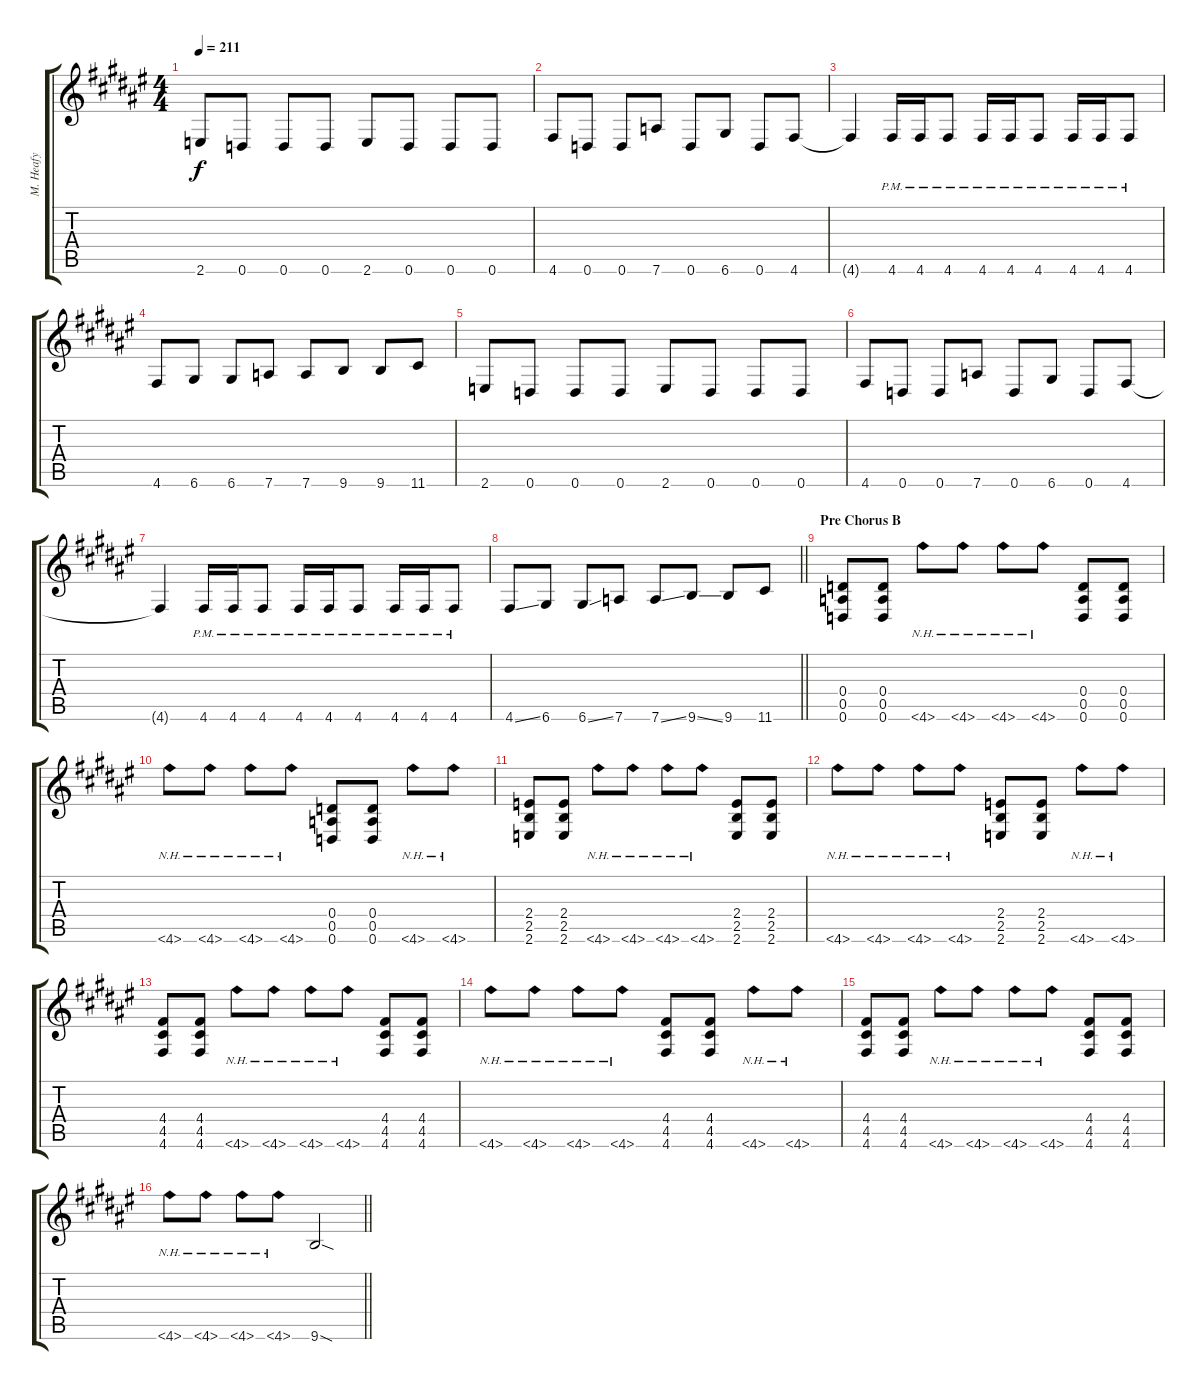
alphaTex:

\track ("M. Heafy" "M. Heafy") {instrument overdrivenguitar}
\staff {score tabs}
\tuning (E4 B3 G3 D3 A2 D2) {hide}
\ts (4 4)
\tempo 211
\clef g2
\ks d#minor
2.6.8{dy f} 0.6.8 0.6.8 0.6.8 2.6.8 0.6.8 0.6.8 0.6.8 |
4.6.8 0.6.8 0.6.8 7.6.8 0.6.8 6.6.8 0.6.8 4.6.8 |
4.6{t}.4 4.6{pm}.16 4.6{pm}.16 4.6{pm}.8 4.6{pm}.16 4.6{pm}.16 4.6{pm}.8 4.6{pm}.16 4.6{pm}.16 4.6{pm}.8 |
4.6.8 6.6.8 6.6.8 7.6.8 7.6.8 9.6.8 9.6.8 11.6.8 |
2.6.8 0.6.8 0.6.8 0.6.8 2.6.8 0.6.8 0.6.8 0.6.8 |
4.6.8 0.6.8 0.6.8 7.6.8 0.6.8 6.6.8 0.6.8 4.6.8 |
4.6{t}.4 4.6{pm}.16 4.6{pm}.16 4.6{pm}.8 4.6{pm}.16 4.6{pm}.16 4.6{pm}.8 4.6{pm}.16 4.6{pm}.16 4.6{pm}.8 |
\barLineRight lightlight
4.6{ss}.8 6.6.8 6.6{ss}.8 7.6.8 7.6{ss}.8 9.6{ss}.8 9.6.8 11.6.8 |
\section ("" "Pre Chorus B")
(0.4 0.5 0.6).8 (0.4 0.5 0.6).8 4.6{nh}.8 4.6{nh}.8 4.6{nh}.8 4.6{nh}.8 (0.4 0.5 0.6).8 (0.4 0.5 0.6).8 |
4.6{nh}.8 4.6{nh}.8 4.6{nh}.8 4.6{nh}.8 (0.4 0.5 0.6).8 (0.4 0.5 0.6).8 4.6{nh}.8 4.6{nh}.8 |
(2.4 2.5 2.6).8 (2.4 2.5 2.6).8 4.6{nh}.8 4.6{nh}.8 4.6{nh}.8 4.6{nh}.8 (2.4 2.5 2.6).8 (2.4 2.5 2.6).8 |
4.6{nh}.8 4.6{nh}.8 4.6{nh}.8 4.6{nh}.8 (2.4 2.5 2.6).8 (2.4 2.5 2.6).8 4.6{nh}.8 4.6{nh}.8 |
(4.4 4.5 4.6).8 (4.4 4.5 4.6).8 4.6{nh}.8 4.6{nh}.8 4.6{nh}.8 4.6{nh}.8 (4.4 4.5 4.6).8 (4.4 4.5 4.6).8 |
4.6{nh}.8 4.6{nh}.8 4.6{nh}.8 4.6{nh}.8 (4.4 4.5 4.6).8 (4.4 4.5 4.6).8 4.6{nh}.8 4.6{nh}.8 |
(4.4 4.5 4.6).8 (4.4 4.5 4.6).8 4.6{nh}.8 4.6{nh}.8 4.6{nh}.8 4.6{nh}.8 (4.4 4.5 4.6).8 (4.4 4.5 4.6).8 |
\barLineRight lightlight
4.6{nh}.8 4.6{nh}.8 4.6{nh}.8 4.6{nh}.8 9.6{sod}.2
